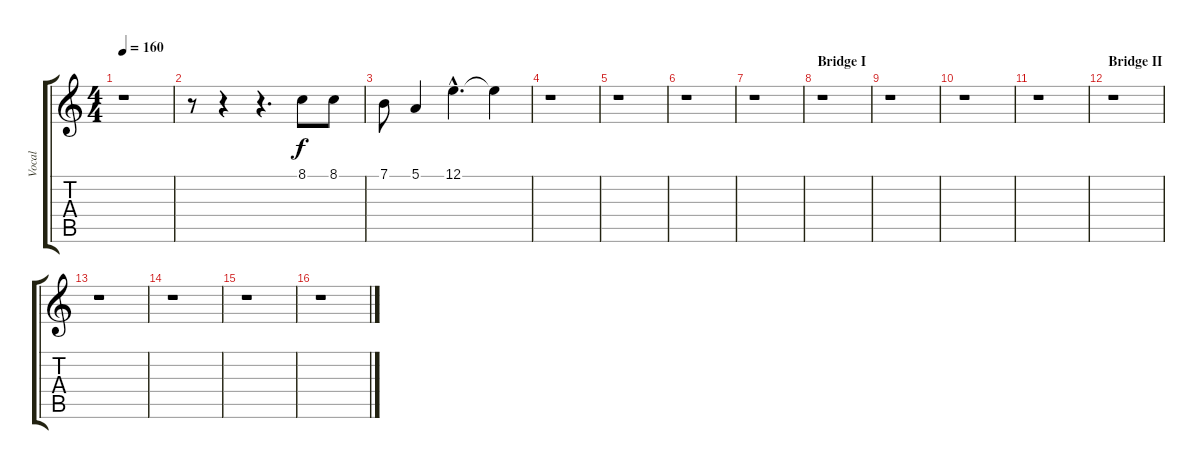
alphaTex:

\track ("Vocal" "Vocal") {instrument choiraahs}
\staff {score tabs}
\tuning (E4 B3 G3 D3 A2 E2) {hide}
\ts (4 4)
\tempo 160
\clef g2
\ks c
r.1{dy f} |
r.8 r.4 r.4{d} 8.1.8 8.1.8 |
7.1.8 5.1.4 12.1{hac}.4{d} 12.1{t}.4 |
r.1 |
r.1 |
r.1 |
r.1 |
\section ("" "Bridge I")
r.1 |
r.1 |
r.1 |
r.1 |
\section ("" "Bridge II")
r.1 |
r.1 |
r.1 |
r.1 |
r.1
